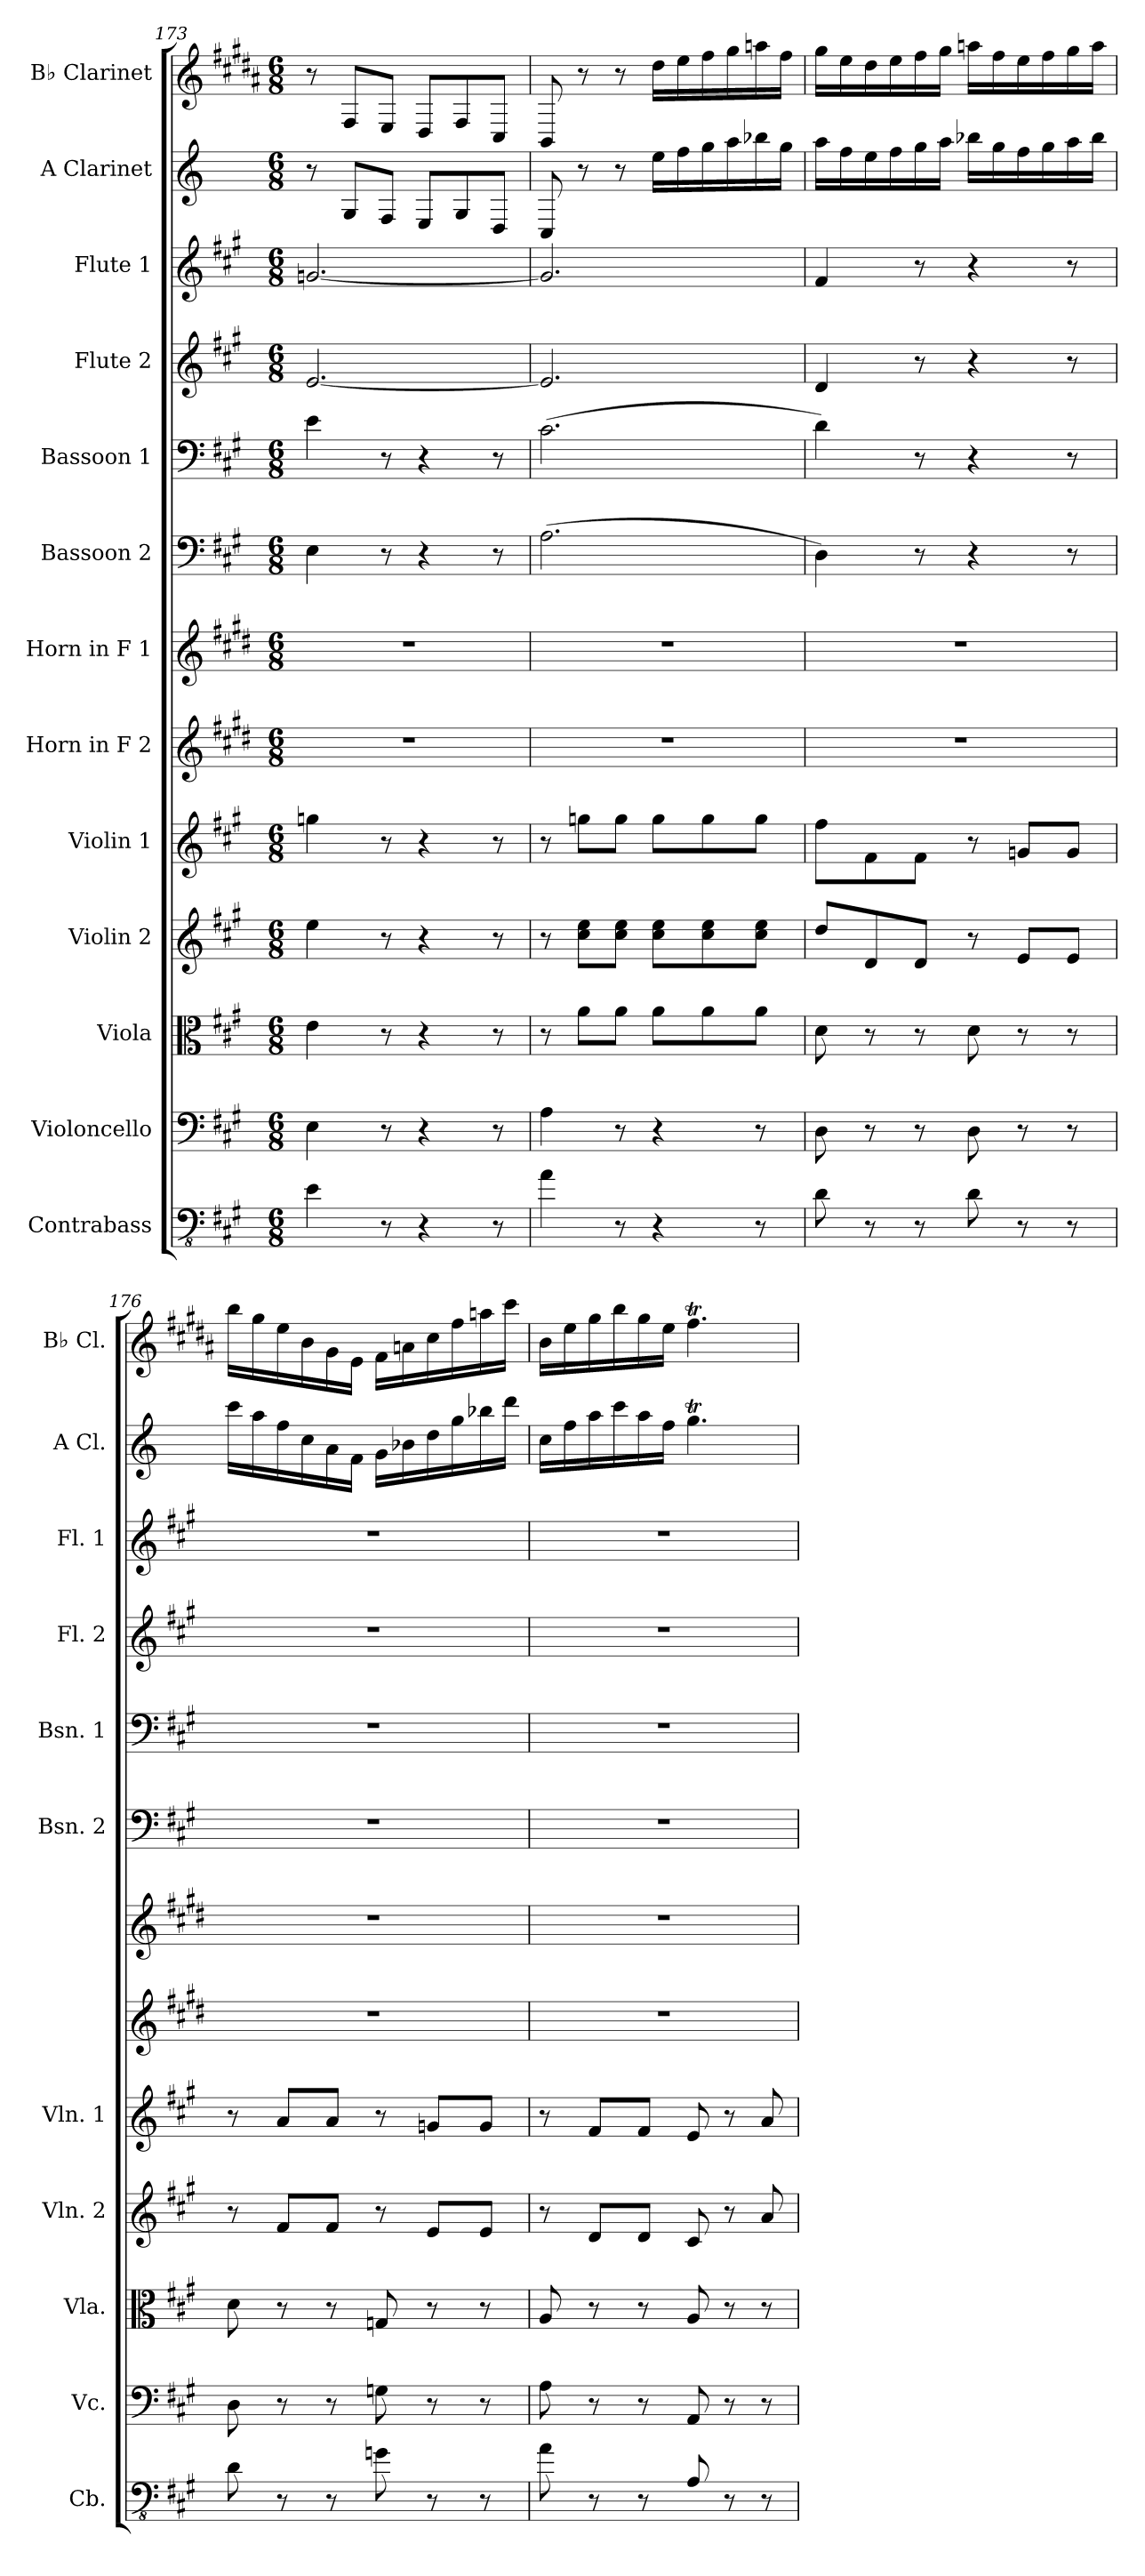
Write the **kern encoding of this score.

**kern	**kern	**kern	**kern	**kern	**kern	**kern	**kern	**kern	**kern	**kern	**kern	**kern
*part13	*part12	*part11	*part10	*part9	*part8	*part7	*part6	*part5	*part4	*part3	*part2	*part1
*staff13	*staff12	*staff11	*staff10	*staff9	*staff8	*staff7	*staff6	*staff5	*staff4	*staff3	*staff2	*staff1
*I"Contrabass	*I"Violoncello	*I"Viola	*I"Violin 2	*I"Violin 1	*I"Horn in F 2	*I"Horn in F 1	*I"Bassoon 2	*I"Bassoon 1	*I"Flute 2	*I"Flute 1	*I"A Clarinet	*I"B♭ Clarinet
*I'Cb.	*I'Vc.	*I'Vla.	*I'Vln. 2	*I'Vln. 1	*	*	*I'Bsn. 2	*I'Bsn. 1	*I'Fl. 2	*I'Fl. 1	*I'A Cl.	*I'B♭ Cl.
*clefFv4	*clefF4	*clefC3	*clefG2	*clefG2	*clefG2	*clefG2	*clefF4	*clefF4	*clefG2	*clefG2	*clefG2	*clefG2
*ITrd7c12	*	*	*	*	*ITrd4c7	*ITrd4c7	*	*	*	*	*ITrd2c3	*ITrd1c2
*k[f#c#g#]	*k[f#c#g#]	*k[f#c#g#]	*k[f#c#g#]	*k[f#c#g#]	*k[f#c#g#]	*k[f#c#g#]	*k[f#c#g#]	*k[f#c#g#]	*k[f#c#g#]	*k[f#c#g#]	*k[f#c#g#]	*k[f#c#g#]
*M6/8	*M6/8	*M6/8	*M6/8	*M6/8	*M6/8	*M6/8	*M6/8	*M6/8	*M6/8	*M6/8	*M6/8	*M6/8
=173	=173	=173	=173	=173	=173	=173	=173	=173	=173	=173	=173	=173
4EE\	4E\	4e\	4ee\	4ggn\	2.r	2.r	4E\	4e\	[2.e/	[2.gn/	8r	8r
.	.	.	.	.	.	.	.	.	.	.	8E/L	8E/L
8r	8r	8r	8r	8r	.	.	8r	8r	.	.	8D/J	8D/J
4r	4r	4r	4r	4r	.	.	4r	4r	.	.	8C#/L	8C#/L
.	.	.	.	.	.	.	.	.	.	.	8E/	8E/
8r	8r	8r	8r	8r	.	.	8r	8r	.	.	8BB/J	8BB/J
=174	=174	=174	=174	=174	=174	=174	=174	=174	=174	=174	=174	=174
4AA\	4A\	8r	8r	8r	2.r	2.r	(>2.A\	(>2.c#\	2.e/]	2.g/]	8AA/	8AA/
.	.	8a\L	8cc#\ 8ee\L	8ggn\L	.	.	.	.	.	.	8r	8r
8r	8r	8a\J	8cc#\ 8ee\J	8gg\J	.	.	.	.	.	.	8r	8r
4r	4r	8a\L	8cc#\ 8ee\L	8gg\L	.	.	.	.	.	.	16cc#\LL	16cc#\LL
.	.	.	.	.	.	.	.	.	.	.	16dd\	16dd\
.	.	8a\	8cc#\ 8ee\	8gg\	.	.	.	.	.	.	16ee\	16ee\
.	.	.	.	.	.	.	.	.	.	.	16ff#\	16ff#\
8r	8r	8a\J	8cc#\ 8ee\J	8gg\J	.	.	.	.	.	.	16ggn\	16ggn\
.	.	.	.	.	.	.	.	.	.	.	16ee\JJ	16ee\JJ
!!LO:PB:g=z
=175	=175	=175	=175	=175	=175	=175	=175	=175	=175	=175	=175	=175
8DD\	8D\	8d\	8dd/L	8ff#\L	2.r	2.r	4D\)	4d\)	4d/	4f#/	16ff#\LL	16ff#\LL
.	.	.	.	.	.	.	.	.	.	.	16dd\	16dd\
8r	8r	8r	8d/	8f#\	.	.	.	.	.	.	16cc#\	16cc#\
.	.	.	.	.	.	.	.	.	.	.	16dd\	16dd\
8r	8r	8r	8d/J	8f#\J	.	.	8r	8r	8r	8r	16ee\	16ee\
.	.	.	.	.	.	.	.	.	.	.	16ff#\JJ	16ff#\JJ
8DD\	8D\	8d\	8r	8r	.	.	4r	4r	4r	4r	16ggn\LL	16ggn\LL
.	.	.	.	.	.	.	.	.	.	.	16ee\	16ee\
8r	8r	8r	8e/L	8gn/L	.	.	.	.	.	.	16dd\	16dd\
.	.	.	.	.	.	.	.	.	.	.	16ee\	16ee\
8r	8r	8r	8e/J	8g/J	.	.	8r	8r	8r	8r	16ff#\	16ff#\
.	.	.	.	.	.	.	.	.	.	.	16gg\JJ	16gg\JJ
=176	=176	=176	=176	=176	=176	=176	=176	=176	=176	=176	=176	=176
8DD\	8D\	8d\	8r	8r	2.r	2.r	2.r	2.r	2.r	2.r	16aa\LL	16aa\LL
.	.	.	.	.	.	.	.	.	.	.	16ff#\	16ff#\
8r	8r	8r	8f#/L	8a/L	.	.	.	.	.	.	16dd\	16dd\
.	.	.	.	.	.	.	.	.	.	.	16a\	16a\
8r	8r	8r	8f#/J	8a/J	.	.	.	.	.	.	16f#\	16f#\
.	.	.	.	.	.	.	.	.	.	.	16d\JJ	16d\JJ
8GGn\	8Gn\	8Gn/	8r	8r	.	.	.	.	.	.	16e\LL	16e\LL
.	.	.	.	.	.	.	.	.	.	.	16gn\	16gn\
8r	8r	8r	8e/L	8gn/L	.	.	.	.	.	.	16b\	16b\
.	.	.	.	.	.	.	.	.	.	.	16ee\	16ee\
8r	8r	8r	8e/J	8g/J	.	.	.	.	.	.	16ggn\	16ggn\
.	.	.	.	.	.	.	.	.	.	.	16bb\JJ	16bb\JJ
=177	=177	=177	=177	=177	=177	=177	=177	=177	=177	=177	=177	=177
8AA\	8A\	8A/	8r	8r	2.r	2.r	2.r	2.r	2.r	2.r	16a\LL	16a\LL
.	.	.	.	.	.	.	.	.	.	.	16dd\	16dd\
8r	8r	8r	8d/L	8f#/L	.	.	.	.	.	.	16ff#\	16ff#\
.	.	.	.	.	.	.	.	.	.	.	16aa\	16aa\
8r	8r	8r	8d/J	8f#/J	.	.	.	.	.	.	16ff#\	16ff#\
.	.	.	.	.	.	.	.	.	.	.	16dd\JJ	16dd\JJ
8AAA/	8AA/	8A/	8c#/	8e/	.	.	.	.	.	.	4.eeT\	4.eeT\
8r	8r	8r	8r	8r	.	.	.	.	.	.	.	.
8r	8r	8r	8a/	8a/	.	.	.	.	.	.	.	.
=	=	=	=	=	=	=	=	=	=	=	=	=
*-	*-	*-	*-	*-	*-	*-	*-	*-	*-	*-	*-	*-
